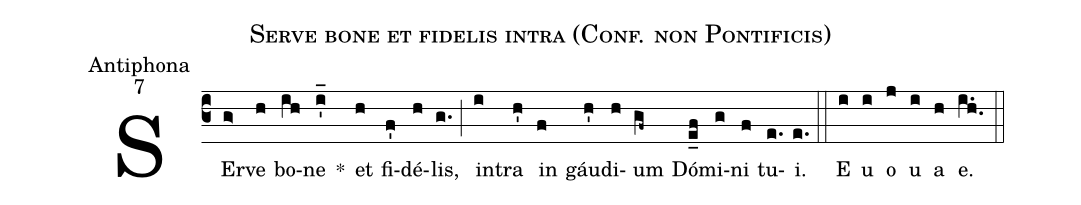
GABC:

name:Serve bone et fidelis intra (Conf. non Pontificis);
office-part:Antiphona;
mode:7;
%%
(c3) SEr(g>)ve(h) bo(ih)ne(i_') *() et(h) fi(f')dé(h)lis,(g.) (;) in(i)tra(h') in(f) gáu(h')di(h)um(gf~) Dó(e_f)mi(g)ni(f) tu(e.)i.(e.) (::) E(i) u(i) o(j) u(i) a(h) e.(i.h.) (::)
